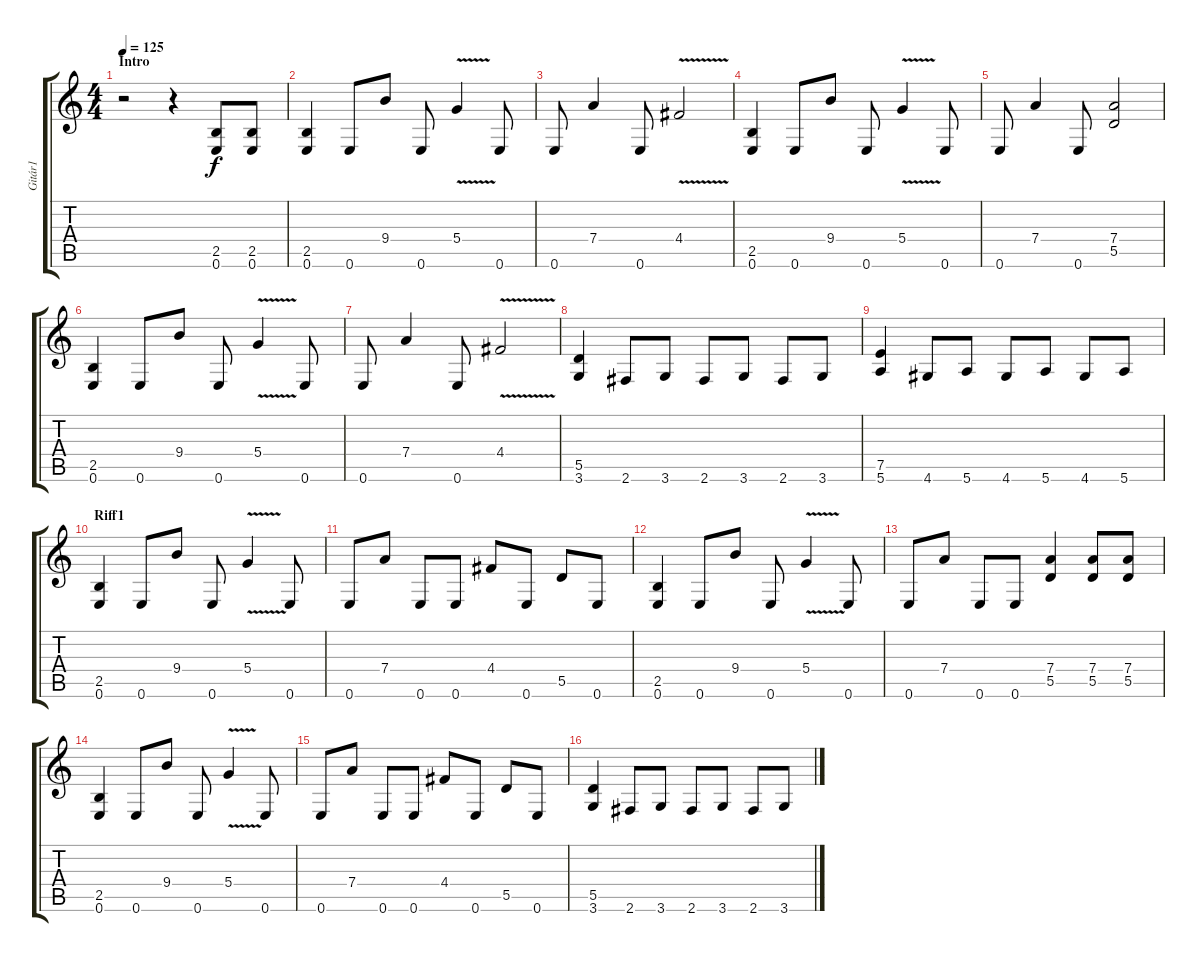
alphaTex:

\track ("Gitár1" "Gitár1") {instrument distortionguitar}
\staff {score tabs}
\tuning (E4 B3 G3 D3 A2 E2) {hide}
\ts (4 4)
\section ("" "Intro")
\tempo 125
\clef g2
\ks c
r.2{dy f instrument distortionguitar} r.4 (2.5 0.6).8 (2.5 0.6).8 |
(2.5 0.6).4 0.6.8 9.4.8 0.6.8 5.4{v}.4 0.6.8 |
0.6.8 7.4.4 0.6.8 4.4{v}.2 |
(2.5 0.6).4 0.6.8 9.4.8 0.6.8 5.4{v}.4 0.6.8 |
0.6.8 7.4.4 0.6.8 (7.4 5.5).2 |
(2.5 0.6).4 0.6.8 9.4.8 0.6.8 5.4{v}.4 0.6.8 |
0.6.8 7.4.4 0.6.8 4.4{v}.2 |
(5.5 3.6).4 2.6.8 3.6.8 2.6.8 3.6.8 2.6.8 3.6.8 |
(7.5 5.6).4 4.6.8 5.6.8 4.6.8 5.6.8 4.6.8 5.6.8 |
\section ("" "Riff1")
(2.5 0.6).4 0.6.8 9.4.8 0.6.8 5.4{v}.4 0.6.8 |
0.6.8 7.4.8 0.6.8 0.6.8 4.4.8 0.6.8 5.5.8 0.6.8 |
(2.5 0.6).4 0.6.8 9.4.8 0.6.8 5.4{v}.4 0.6.8 |
0.6.8 7.4.8 0.6.8 0.6.8 (7.4 5.5).4 (7.4 5.5).8 (7.4 5.5).8 |
(2.5 0.6).4 0.6.8 9.4.8 0.6.8 5.4{v}.4 0.6.8 |
0.6.8 7.4.8 0.6.8 0.6.8 4.4.8 0.6.8 5.5.8 0.6.8 |
(5.5 3.6).4 2.6.8 3.6.8 2.6.8 3.6.8 2.6.8 3.6.8
